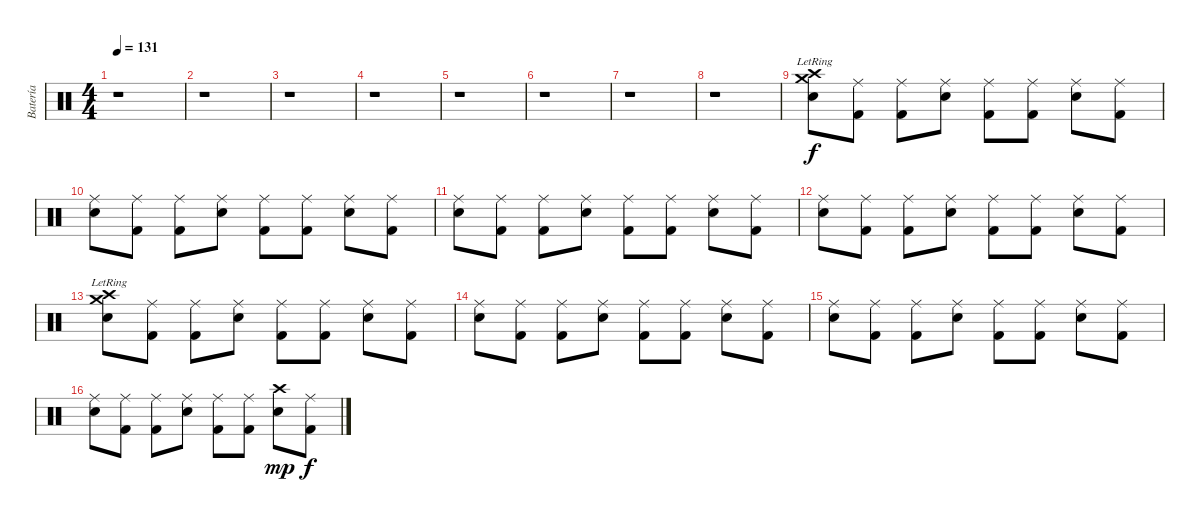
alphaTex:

\track ("Batería" "Batería") {instrument percussion}
\staff {score}
\articulation defaults
\ts (4 4)
\tempo 131
\clef neutral
\ks c
r.1{dy f} |
r.1 |
r.1 |
r.1 |
r.1 |
r.1 |
r.1 |
r.1 |
("Crash medium (hit)"{lr} "Crash high (hit)" "Snare (hit) 2").8 ("Ride (middle)" "Kick (hit) 2").8 ("Ride (middle)" "Kick (hit) 2").8 ("Ride (middle)" "Snare (hit) 2").8 ("Ride (middle)" "Kick (hit) 2").8 ("Ride (middle)" "Kick (hit) 2").8 ("Ride (middle)" "Snare (hit) 2").8 ("Ride (middle)" "Kick (hit) 2").8 |
("Ride (middle)" "Snare (hit) 2").8 ("Ride (middle)" "Kick (hit) 2").8 ("Ride (middle)" "Kick (hit) 2").8 ("Ride (middle)" "Snare (hit) 2").8 ("Ride (middle)" "Kick (hit) 2").8 ("Ride (middle)" "Kick (hit) 2").8 ("Ride (middle)" "Snare (hit) 2").8 ("Ride (middle)" "Kick (hit) 2").8 |
("Ride (middle)" "Snare (hit) 2").8 ("Ride (middle)" "Kick (hit) 2").8 ("Ride (middle)" "Kick (hit) 2").8 ("Ride (middle)" "Snare (hit) 2").8 ("Ride (middle)" "Kick (hit) 2").8 ("Ride (middle)" "Kick (hit) 2").8 ("Ride (middle)" "Snare (hit) 2").8 ("Ride (middle)" "Kick (hit) 2").8 |
("Ride (middle)" "Snare (hit) 2").8 ("Ride (middle)" "Kick (hit) 2").8 ("Ride (middle)" "Kick (hit) 2").8 ("Ride (middle)" "Snare (hit) 2").8 ("Ride (middle)" "Kick (hit) 2").8 ("Ride (middle)" "Kick (hit) 2").8 ("Ride (middle)" "Snare (hit) 2").8 ("Ride (middle)" "Kick (hit) 2").8 |
("Crash medium (hit)"{lr} "Crash high (hit)" "Snare (hit) 2").8 ("Ride (middle)" "Kick (hit) 2").8 ("Ride (middle)" "Kick (hit) 2").8 ("Ride (middle)" "Snare (hit) 2").8 ("Ride (middle)" "Kick (hit) 2").8 ("Ride (middle)" "Kick (hit) 2").8 ("Ride (middle)" "Snare (hit) 2").8 ("Ride (middle)" "Kick (hit) 2").8 |
("Ride (middle)" "Snare (hit) 2").8 ("Ride (middle)" "Kick (hit) 2").8 ("Ride (middle)" "Kick (hit) 2").8 ("Ride (middle)" "Snare (hit) 2").8 ("Ride (middle)" "Kick (hit) 2").8 ("Ride (middle)" "Kick (hit) 2").8 ("Ride (middle)" "Snare (hit) 2").8 ("Ride (middle)" "Kick (hit) 2").8 |
("Ride (middle)" "Snare (hit) 2").8 ("Ride (middle)" "Kick (hit) 2").8 ("Ride (middle)" "Kick (hit) 2").8 ("Ride (middle)" "Snare (hit) 2").8 ("Ride (middle)" "Kick (hit) 2").8 ("Ride (middle)" "Kick (hit) 2").8 ("Ride (middle)" "Snare (hit) 2").8 ("Ride (middle)" "Kick (hit) 2").8 |
("Ride (middle)" "Snare (hit) 2").8 ("Ride (middle)" "Kick (hit) 2").8 ("Ride (middle)" "Kick (hit) 2").8 ("Ride (middle)" "Snare (hit) 2").8 ("Ride (middle)" "Kick (hit) 2").8 ("Ride (middle)" "Kick (hit) 2").8 ("Crash high (hit)" "Snare (hit) 2").8{dy mp} ("Ride (middle)" "Kick (hit) 2").8{dy f}
